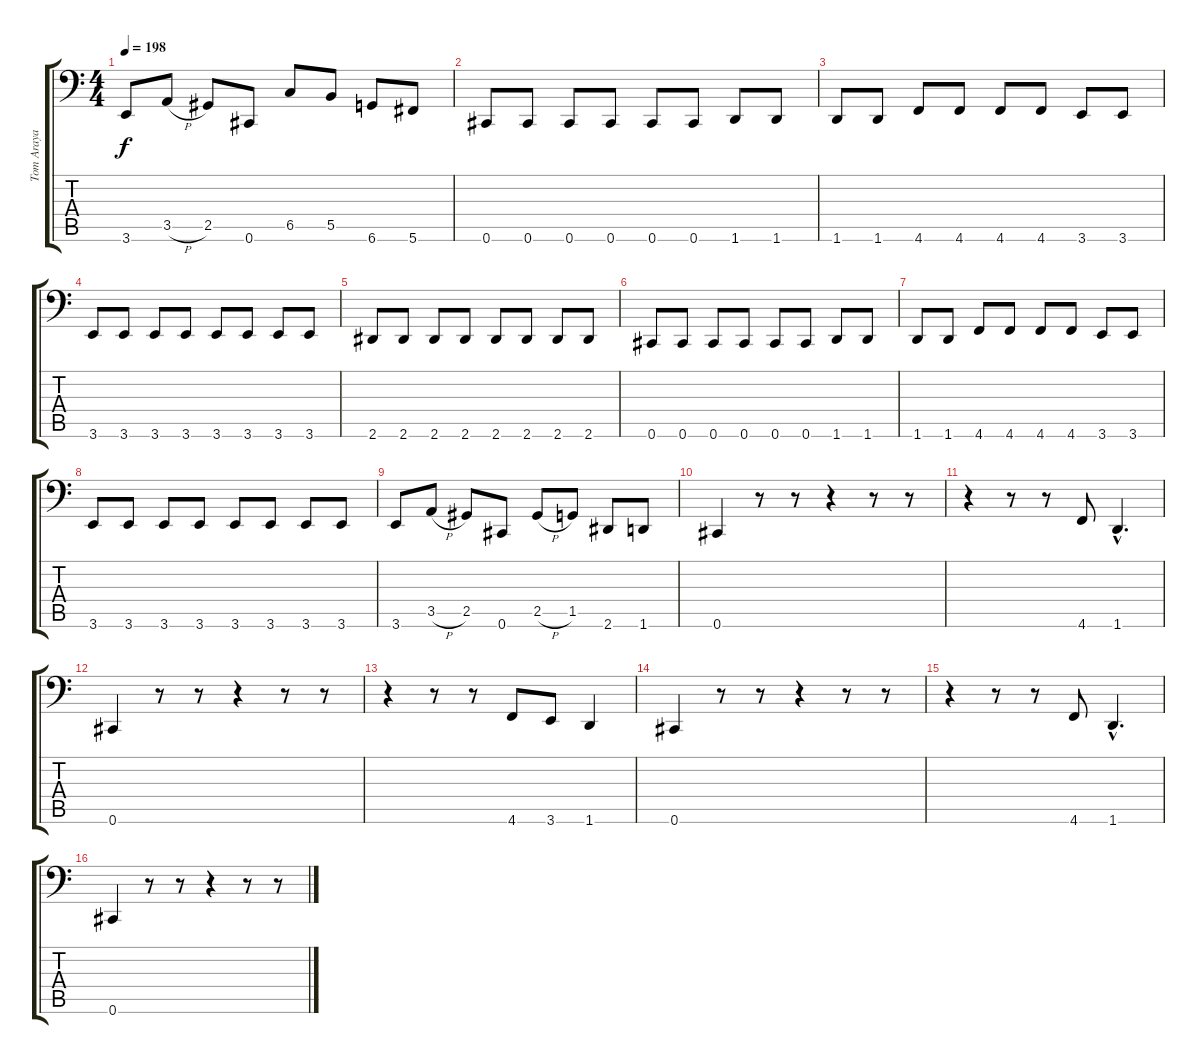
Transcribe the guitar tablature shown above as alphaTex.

\track ("Tom Araya" "Tom Araya") {instrument electricbasspick}
\staff {score tabs}
\tuning (Db3 Ab2 E2 B1 Gb1 Db1) {hide}
\ts (4 4)
\tempo 198
\clef f4
\ks c
3.6.8{dy f} 3.5{h}.8 2.5.8 0.6.8 6.5.8 5.5.8 6.6.8 5.6.8 |
0.6.8 0.6.8 0.6.8 0.6.8 0.6.8 0.6.8 1.6.8 1.6.8 |
1.6.8 1.6.8 4.6.8 4.6.8 4.6.8 4.6.8 3.6.8 3.6.8 |
3.6.8 3.6.8 3.6.8 3.6.8 3.6.8 3.6.8 3.6.8 3.6.8 |
2.6.8 2.6.8 2.6.8 2.6.8 2.6.8 2.6.8 2.6.8 2.6.8 |
0.6.8 0.6.8 0.6.8 0.6.8 0.6.8 0.6.8 1.6.8 1.6.8 |
1.6.8 1.6.8 4.6.8 4.6.8 4.6.8 4.6.8 3.6.8 3.6.8 |
3.6.8 3.6.8 3.6.8 3.6.8 3.6.8 3.6.8 3.6.8 3.6.8 |
3.6.8 3.5{h}.8 2.5.8 0.6.8 2.5{h}.8 1.5.8 2.6.8 1.6.8 |
0.6.4 r.8 r.8 r.4 r.8 r.8 |
r.4 r.8 r.8 4.6.8 1.6{hac}.4{d} |
0.6.4 r.8 r.8 r.4 r.8 r.8 |
r.4 r.8 r.8 4.6.8 3.6.8 1.6.4 |
0.6.4 r.8 r.8 r.4 r.8 r.8 |
r.4 r.8 r.8 4.6.8 1.6{hac}.4{d} |
0.6.4 r.8 r.8 r.4 r.8 r.8
